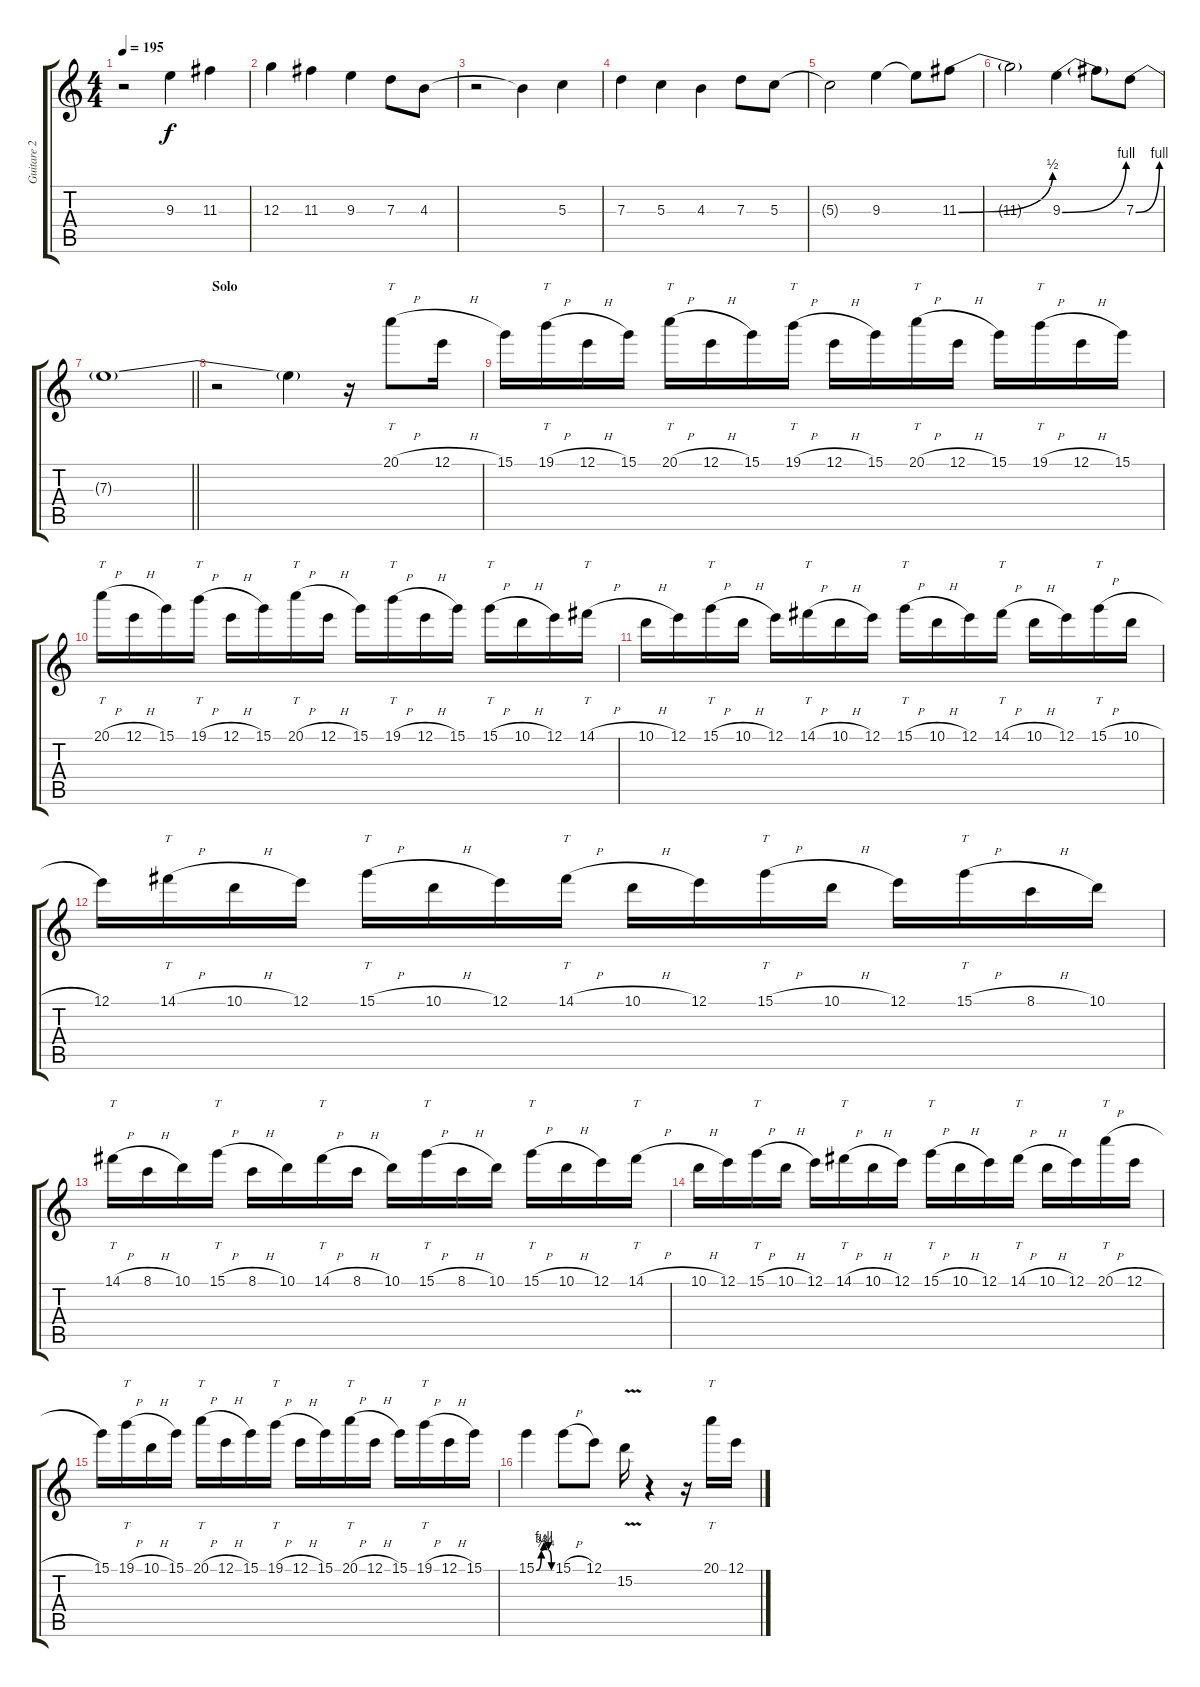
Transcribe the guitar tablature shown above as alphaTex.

\track ("Guitare 2" "Guitare 2") {instrument distortionguitar}
\staff {score tabs}
\tuning (E4 B3 G3 D3 A2 E2) {hide}
\ts (4 4)
\tempo 195
\clef g2
\ks c
r.2{dy f} 9.3{t}.4 11.3.4 |
12.3.4 11.3.4 9.3.4 7.3.8 4.3.8 |
r.2 4.3{t}.4 5.3.4 |
7.3.4 5.3.4 4.3.4 7.3.8 5.3.8 |
5.3{t}.2 9.3.4 9.3{t}.8 11.3{be (bend 0 0 60 2)}.8 |
11.3{t}.2 9.3{be (bend 0 0 60 4)}.4 9.3{t}.8 7.3{be (bend 0 0 60 4)}.8 |
\barLineRight lightlight
7.3{t}.1 |
\section ("" "Solo")
r.2 7.3{t}.4 r.16 20.1{h}.8{tt} 12.1{h}.16 |
15.1.16 19.1{h}.16{tt} 12.1{h}.16 15.1.16 20.1{h}.16{tt} 12.1{h}.16 15.1.16 19.1{h}.16{tt} 12.1{h}.16 15.1.16 20.1{h}.16{tt} 12.1{h}.16 15.1.16 19.1{h}.16{tt} 12.1{h}.16 15.1.16 |
20.1{h}.16{tt} 12.1{h}.16 15.1.16 19.1{h}.16{tt} 12.1{h}.16 15.1.16 20.1{h}.16{tt} 12.1{h}.16 15.1.16 19.1{h}.16{tt} 12.1{h}.16 15.1.16 15.1{h}.16{tt} 10.1{h}.16 12.1.16 14.1{h}.16{tt} |
10.1{h}.16 12.1.16 15.1{h}.16{tt} 10.1{h}.16 12.1.16 14.1{h}.16{tt} 10.1{h}.16 12.1.16 15.1{h}.16{tt} 10.1{h}.16 12.1.16 14.1{h}.16{tt} 10.1{h}.16 12.1.16 15.1{h}.16{tt} 10.1{h}.16 |
12.1.16 14.1{h}.16{tt} 10.1{h}.16 12.1.16 15.1{h}.16{tt} 10.1{h}.16 12.1.16 14.1{h}.16{tt} 10.1{h}.16 12.1.16 15.1{h}.16{tt} 10.1{h}.16 12.1.16 15.1{h}.16{tt} 8.1{h}.16 10.1.16 |
14.1{h}.16{tt} 8.1{h}.16 10.1.16 15.1{h}.16{tt} 8.1{h}.16 10.1.16 14.1{h}.16{tt} 8.1{h}.16 10.1.16 15.1{h}.16{tt} 8.1{h}.16 10.1.16 15.1{h}.16{tt} 10.1{h}.16 12.1.16 14.1{h}.16{tt} |
10.1{h}.16 12.1.16 15.1{h}.16{tt} 10.1{h}.16 12.1.16 14.1{h}.16{tt} 10.1{h}.16 12.1.16 15.1{h}.16{tt} 10.1{h}.16 12.1.16 14.1{h}.16{tt} 10.1{h}.16 12.1.16 20.1{h}.16{tt} 12.1{h}.16 |
15.1.16 19.1{h}.16{tt} 10.1{h}.16 15.1.16 20.1{h}.16{tt} 12.1{h}.16 15.1.16 19.1{h}.16{tt} 12.1{h}.16 15.1.16 20.1{h}.16{tt} 12.1{h}.16 15.1.16 19.1{h}.16{tt} 12.1{h}.16 15.1.16 |
15.1{be (custom 0 0 20 3 30 4 48 3 60 0)}.4 15.1{h}.8 12.1.8 15.2{v}.16 r.4 r.16 20.1.16{tt} 12.1.16
